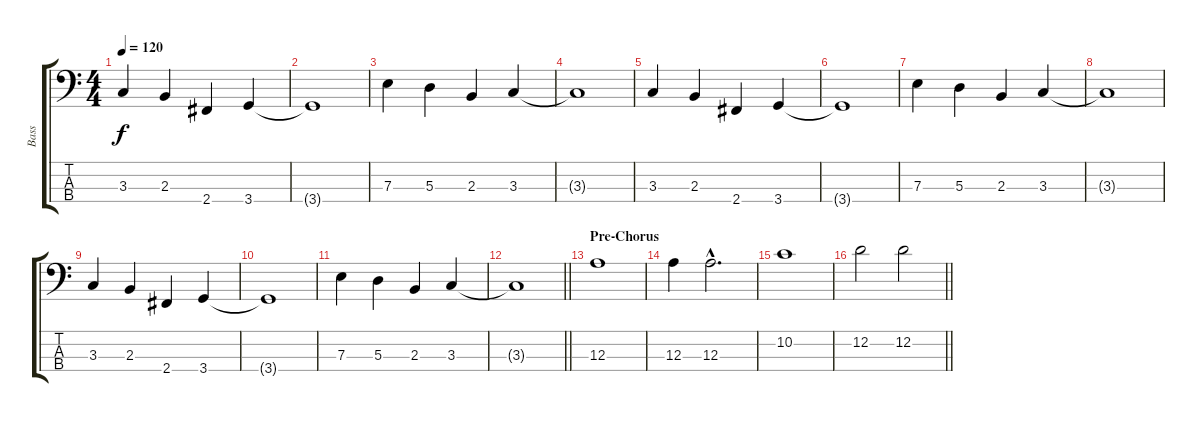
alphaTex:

\track ("Bass" "Bass") {instrument electricbassfinger}
\staff {score tabs}
\tuning (G2 D2 A1 E1) {hide}
\ts (4 4)
\tempo 120
\clef f4
\ks c
3.3.4{dy f} 2.3.4 2.4.4 3.4.4 |
3.4{t}.1 |
7.3.4 5.3.4 2.3.4 3.3.4 |
3.3{t}.1 |
3.3.4 2.3.4 2.4.4 3.4.4 |
3.4{t}.1 |
7.3.4 5.3.4 2.3.4 3.3.4 |
3.3{t}.1 |
3.3.4 2.3.4 2.4.4 3.4.4 |
3.4{t}.1 |
7.3.4 5.3.4 2.3.4 3.3.4 |
\barLineRight lightlight
3.3{t}.1 |
\section ("" "Pre-Chorus")
12.3.1 |
12.3.4 12.3{hac}.2{d} |
10.2.1 |
\barLineRight lightlight
12.2.2 12.2.2
